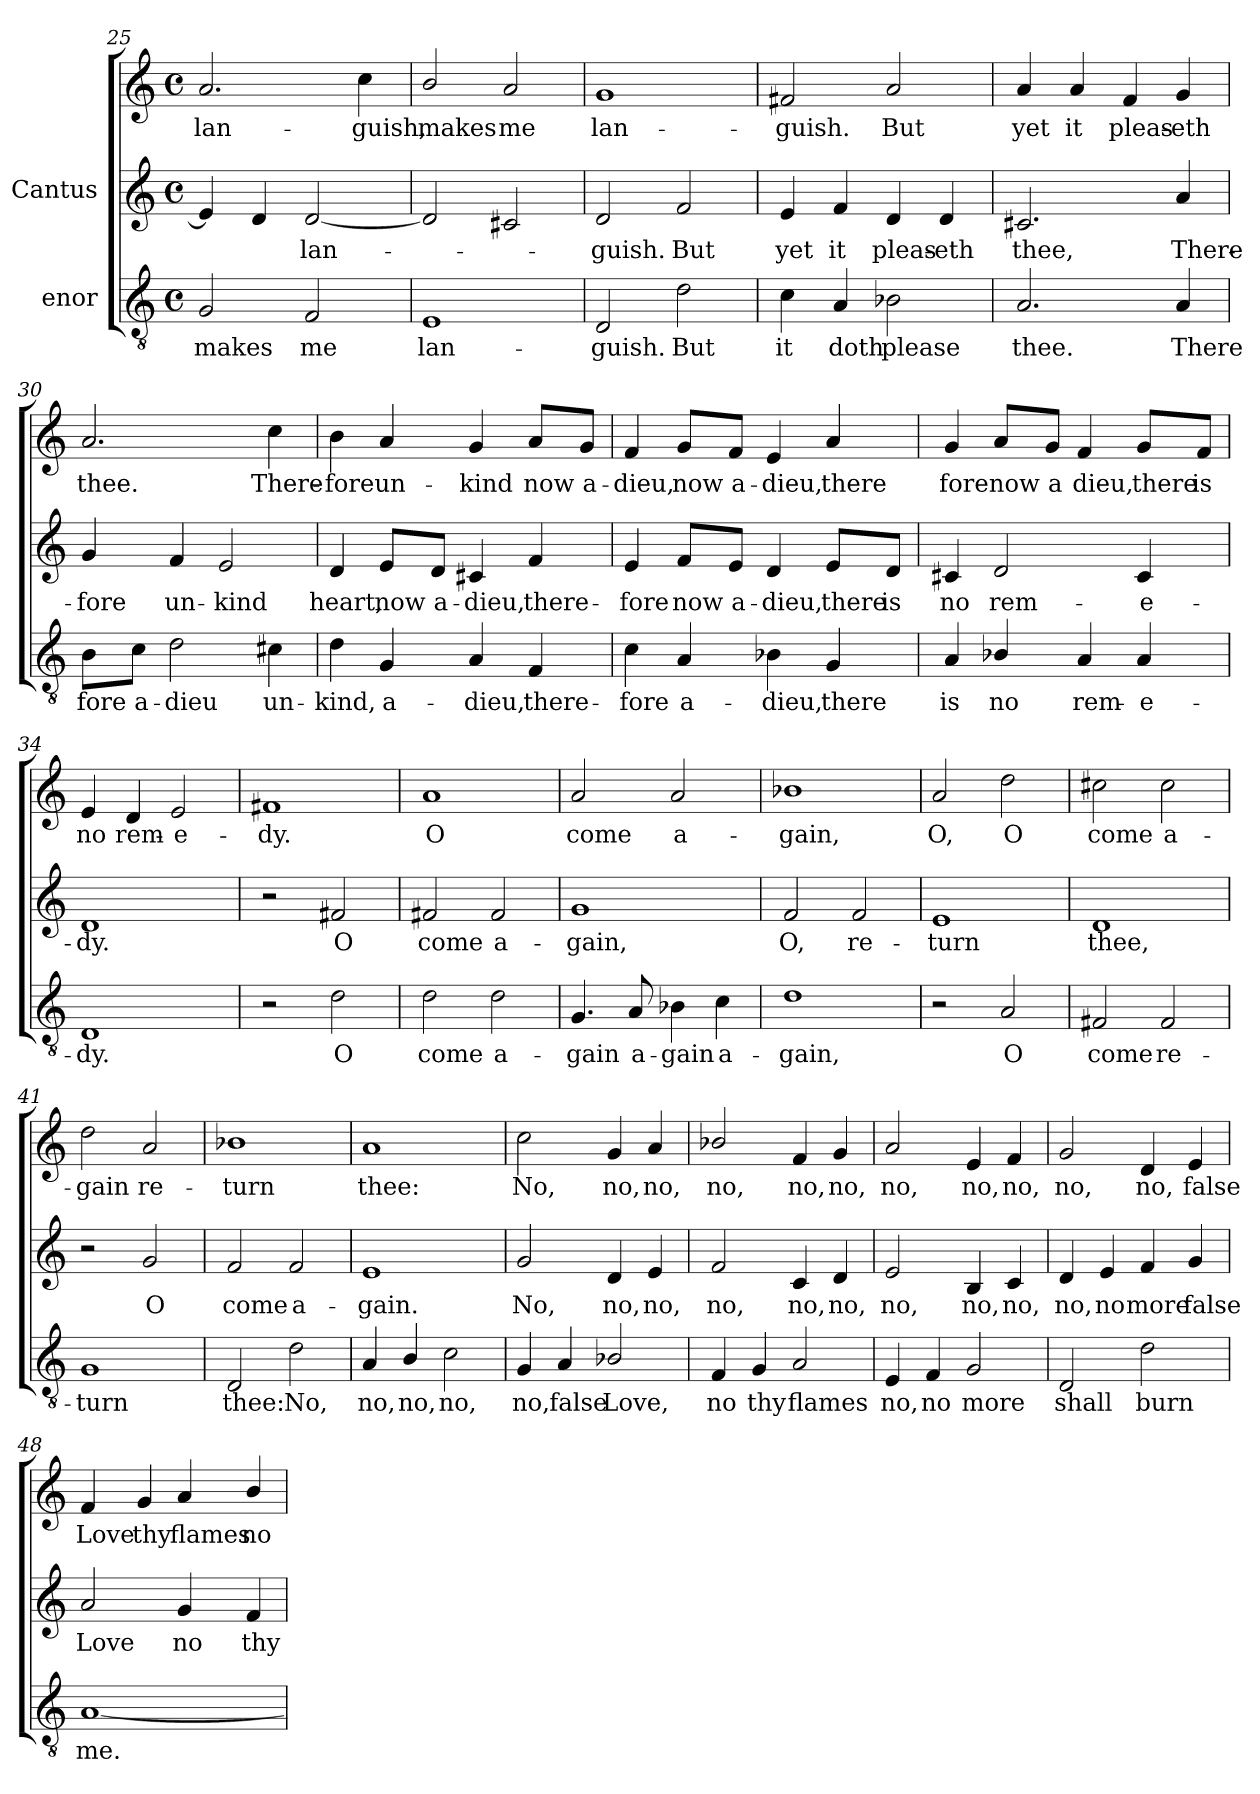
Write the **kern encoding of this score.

**kern	**text	**kern	**text	**kern	**text
*part2	*part2	*part1	*part1	*part1	*part1
*staff3	*staff3	*staff2	*staff2	*staff1	*staff1
*I"enor	*	*I"Cantus	*	*	*
*clefGv2	*	*clefG2	*	*clefG2	*
*M4/4	*	*M4/4	*	*M4/4	*
*met(c)	*	*met(c)	*	*met(c)	*
=25	=25	=25	=25	=25	=25
!	!LO:LY:b:cj	!	!LO:LY:b:cj	!	!LO:LY:b:cj
2G/	makes	4e/]	.	2.a/	lan-
!	!	!	!LO:LY:b:cj	!	!
.	.	4d/	.	.	.
!	!LO:LY:b:cj	!	!LO:LY:b:cj	!	!
2F/	me	[<2d/	lan-	.	.
!	!	!	!	!	!LO:LY:b:cj
.	.	.	.	4cc\	-guish,
=26	=26	=26	=26	=26	=26
!	!LO:LY:b:cj	!	!	!	!LO:LY:b:cj
1E	lan-	2d/]	.	2b/	-makes
!	!	!	!	!	!LO:LY:b:cj
.	.	2c#X/	.	2a/	me
=27	=27	=27	=27	=27	=27
!	!LO:LY:b:cj	!	!LO:LY:b:cj	!	!LO:LY:b:cj
2D/	-guish.	2d/	-guish.	1g	lan-
!	!LO:LY:b:cj	!	!LO:LY:b:cj	!	!
2d\	But	2f/	But	.	.
=28	=28	=28	=28	=28	=28
!	!LO:LY:b:cj	!	!LO:LY:b:cj	!	!LO:LY:b:cj
4c\	it	4e/	yet	2f#X/	guish.
!	!LO:LY:b:cj	!	!LO:LY:b:cj	!	!
4A/	doth	4f/	it	.	.
!	!LO:LY:b:cj	!	!LO:LY:b:cj	!	!LO:LY:b:cj
2B-X\	please	4d/	pleas-	2a/	But
!	!	!	!LO:LY:b:cj	!	!
.	.	4d/	-eth	.	.
!!LO:LB:g=z
=29	=29	=29	=29	=29	=29
!	!LO:LY:b:cj	!	!LO:LY:b:cj	!	!LO:LY:b:cj
2.A/	thee.	2.c#X/	thee,	4a/	yet
!	!	!	!	!	!LO:LY:b:cj
.	.	.	.	4a/	it
!	!	!	!	!	!LO:LY:b:cj
.	.	.	.	4f/	pleas-
!	!LO:LY:b:cj	!	!LO:LY:b:cj	!	!LO:LY:b:cj
4A/	There	4a/	There-	4g/	-eth
=30	=30	=30	=30	=30	=30
!	!LO:LY:b:cj	!	!LO:LY:b:cj	!	!LO:LY:b:cj
8B\L	fore	4g/	-fore	2.a/	-thee.
!	!LO:LY:b:cj	!	!	!	!
8c\J	a-	.	.	.	.
!	!LO:LY:b:cj	!	!LO:LY:b:cj	!	!
2d\	-dieu	4f/	un-	.	.
!	!	!	!LO:LY:b:cj	!	!
.	.	2e/	-kind	.	.
!	!LO:LY:b:cj	!	!	!	!LO:LY:b:cj
4c#X\	un-	.	.	4cc\	There-
=31	=31	=31	=31	=31	=31
!	!LO:LY:b:cj	!	!LO:LY:b:cj	!	!LO:LY:b:cj
4d\	-kind,	4d/	-heart,	4b\	fore
!	!LO:LY:b:cj	!	!LO:LY:b:cj	!	!LO:LY:b:cj
4G/	a-	8e/L	now	4a/	un-
!	!	!	!LO:LY:b:cj	!	!
.	.	8d/J	a-	.	.
!	!LO:LY:b:cj	!	!LO:LY:b:cj	!	!LO:LY:b:cj
4A/	-dieu,	4c#X/	-dieu,	4g/	-kind
!	!LO:LY:b:cj	!	!LO:LY:b:cj	!	!LO:LY:b:cj
4F/	there-	4f/	there-	8a/L	now
!	!	!	!	!	!LO:LY:b:cj
.	.	.	.	8g/J	a-
=32	=32	=32	=32	=32	=32
!	!LO:LY:b:cj	!	!LO:LY:b:cj	!	!LO:LY:b:cj
4c\	-fore	4e/	fore	4f/	-dieu,
!	!LO:LY:b:cj	!	!LO:LY:b:cj	!	!LO:LY:b:cj
4A/	a-	8f/L	now	8g/L	now
!	!	!	!LO:LY:b:cj	!	!LO:LY:b:cj
.	.	8e/J	a-	8f/J	a-
!	!LO:LY:b:cj	!	!LO:LY:b:cj	!	!LO:LY:b:cj
4B-X\	-dieu,	4d/	-dieu,	4e/	-dieu,
!	!LO:LY:b:cj	!	!LO:LY:b:cj	!	!LO:LY:b:cj
4G/	there	8e/L	there	4a/	there
!	!	!	!LO:LY:b:cj	!	!
.	.	8d/J	is	.	.
!!LO:LB:g=z
=33	=33	=33	=33	=33	=33
!	!LO:LY:b:cj	!	!LO:LY:b:cj	!	!LO:LY:b:cj
4A/	is	4c#X/	no	4g/	fore
!	!LO:LY:b:cj	!	!LO:LY:b:cj	!	!LO:LY:b:cj
4B-X/	no	2d/	rem-	8a/L	now
!	!	!	!	!	!LO:LY:b:cj
.	.	.	.	8g/J	a
!	!LO:LY:b:cj	!	!	!	!LO:LY:b:cj
4A/	rem-	.	.	4f/	dieu,
!	!LO:LY:b:cj	!	!LO:LY:b:cj	!	!LO:LY:b:cj
4A/	-e-	4c#/	-e-	8g/L	there
!	!	!	!	!	!LO:LY:b:cj
.	.	.	.	8f/J	is
=34	=34	=34	=34	=34	=34
!	!LO:LY:b:cj	!	!LO:LY:b:cj	!	!LO:LY:b:cj
1D	-dy.	1d	-dy.	4e/	-no
!	!	!	!	!	!LO:LY:b:cj
.	.	.	.	4d/	rem-
!	!	!	!	!	!LO:LY:b:cj
.	.	.	.	2e/	-e-
=35	=35	=35	=35	=35	=35
!	!	!	!	!	!LO:LY:b:cj
2r	.	2r	.	1f#X	dy.
!	!LO:LY:b:cj	!	!LO:LY:b:cj	!	!
2d\	O	2f#X/	O	.	.
=36	=36	=36	=36	=36	=36
!	!LO:LY:b:cj	!	!LO:LY:b:cj	!	!LO:LY:b:cj
2d\	come	2f#X/	come	1a	O
!	!LO:LY:b:cj	!	!LO:LY:b:cj	!	!
2d\	a-	2f#/	a-	.	.
=37	=37	=37	=37	=37	=37
!	!LO:LY:b:cj	!	!LO:LY:b:cj	!	!LO:LY:b:cj
4.G/	-gain	1g	-gain,	2a/	-come
!	!LO:LY:b:cj	!	!	!	!
8A/	a-	.	.	.	.
!	!LO:LY:b:cj	!	!	!	!LO:LY:b:cj
4B-X\	-gain	.	.	2a/	a-
!	!LO:LY:b:cj	!	!	!	!
4c\	a-	.	.	.	.
=38	=38	=38	=38	=38	=38
!	!LO:LY:b:cj	!	!LO:LY:b:cj	!	!LO:LY:b:cj
1d	-gain,	2f/	O,	1b-X	gain,
!	!	!	!LO:LY:b:cj	!	!
.	.	2f/	re-	.	.
!!LO:LB:g=z
=39	=39	=39	=39	=39	=39
!	!	!	!LO:LY:b:cj	!	!LO:LY:b:cj
2r	.	1e	turn	2a/	-O,
!	!LO:LY:b:cj	!	!	!	!LO:LY:b:cj
2A/	O	.	.	2dd\	O
=40	=40	=40	=40	=40	=40
!	!LO:LY:b:cj	!	!LO:LY:b:cj	!	!LO:LY:b:cj
2F#X/	come	1d	-thee,	2cc#X\	come
!	!LO:LY:b:cj	!	!	!	!LO:LY:b:cj
2F#/	re-	.	.	2cc#\	a-
=41	=41	=41	=41	=41	=41
!	!LO:LY:b:cj	!	!	!	!LO:LY:b:cj
1G	-turn	2r	.	2dd\	gain
!	!	!	!LO:LY:b:cj	!	!LO:LY:b:cj
.	.	2g/	-O	2a/	re-
=42	=42	=42	=42	=42	=42
!	!LO:LY:b:cj	!	!LO:LY:b:cj	!	!LO:LY:b:cj
2D/	thee:	2f/	come	1b-X	turn
!	!LO:LY:b:cj	!	!LO:LY:b:cj	!	!
2d\	No,	2f/	a-	.	.
=43	=43	=43	=43	=43	=43
!	!LO:LY:b:cj	!	!LO:LY:b:cj	!	!LO:LY:b:cj
4A/	no,	1e	gain.	1a	-thee:
!	!LO:LY:b:cj	!	!	!	!
4B/	no,	.	.	.	.
!	!LO:LY:b:cj	!	!	!	!
2c\	no,	.	.	.	.
=44	=44	=44	=44	=44	=44
!	!LO:LY:b:cj	!	!LO:LY:b:cj	!	!LO:LY:b:cj
4G/	no,	2g/	No,	2cc\	No,
!	!LO:LY:b:cj	!	!	!	!
4A/	false	.	.	.	.
!	!LO:LY:b:cj	!	!LO:LY:b:cj	!	!LO:LY:b:cj
2B-X/	Love,	4d/	no,	4g/	no,
!	!	!	!LO:LY:b:cj	!	!LO:LY:b:cj
.	.	4e/	no,	4a/	no,
!!LO:LB:g=z
=45	=45	=45	=45	=45	=45
!	!LO:LY:b:cj	!	!LO:LY:b:cj	!	!LO:LY:b:cj
4F/	no	2f/	no,	2b-X/	no,
!	!LO:LY:b:cj	!	!	!	!
4G/	thy	.	.	.	.
!	!LO:LY:b:cj	!	!LO:LY:b:cj	!	!LO:LY:b:cj
2A/	flames	4c/	no,	4f/	no,
!	!	!	!LO:LY:b:cj	!	!LO:LY:b:cj
.	.	4d/	no,	4g/	no,
=46	=46	=46	=46	=46	=46
!	!LO:LY:b:cj	!	!LO:LY:b:cj	!	!LO:LY:b:cj
4E/	no,	2e/	no,	2a/	no,
!	!LO:LY:b:cj	!	!	!	!
4F/	no	.	.	.	.
!	!LO:LY:b:cj	!	!LO:LY:b:cj	!	!LO:LY:b:cj
2G/	more	4B/	no,	4e/	no,
!	!	!	!LO:LY:b:cj	!	!LO:LY:b:cj
.	.	4c/	no,	4f/	no,
=47	=47	=47	=47	=47	=47
!	!LO:LY:b:cj	!	!LO:LY:b:cj	!	!LO:LY:b:cj
2D/	shall	4d/	no,	2g/	no,
!	!	!	!LO:LY:b:cj	!	!
.	.	4e/	no	.	.
!	!LO:LY:b:cj	!	!LO:LY:b:cj	!	!LO:LY:b:cj
2d\	burn	4f/	more	4d/	no,
!	!	!	!LO:LY:b:cj	!	!LO:LY:b:cj
.	.	4g/	false	4e/	false
=48	=48	=48	=48	=48	=48
!	!LO:LY:b:cj	!	!LO:LY:b:cj	!	!LO:LY:b:cj
[<1A	me.	2a/	Love	4f/	Love
!	!	!	!	!	!LO:LY:b:cj
.	.	.	.	4g/	thy
!	!	!	!LO:LY:b:cj	!	!LO:LY:b:cj
.	.	4g/	no	4a/	flames
!	!	!	!LO:LY:b:cj	!	!LO:LY:b:cj
.	.	4f/	thy	4b/	no
=	=	=	=	=	=
*-	*-	*-	*-	*-	*-
